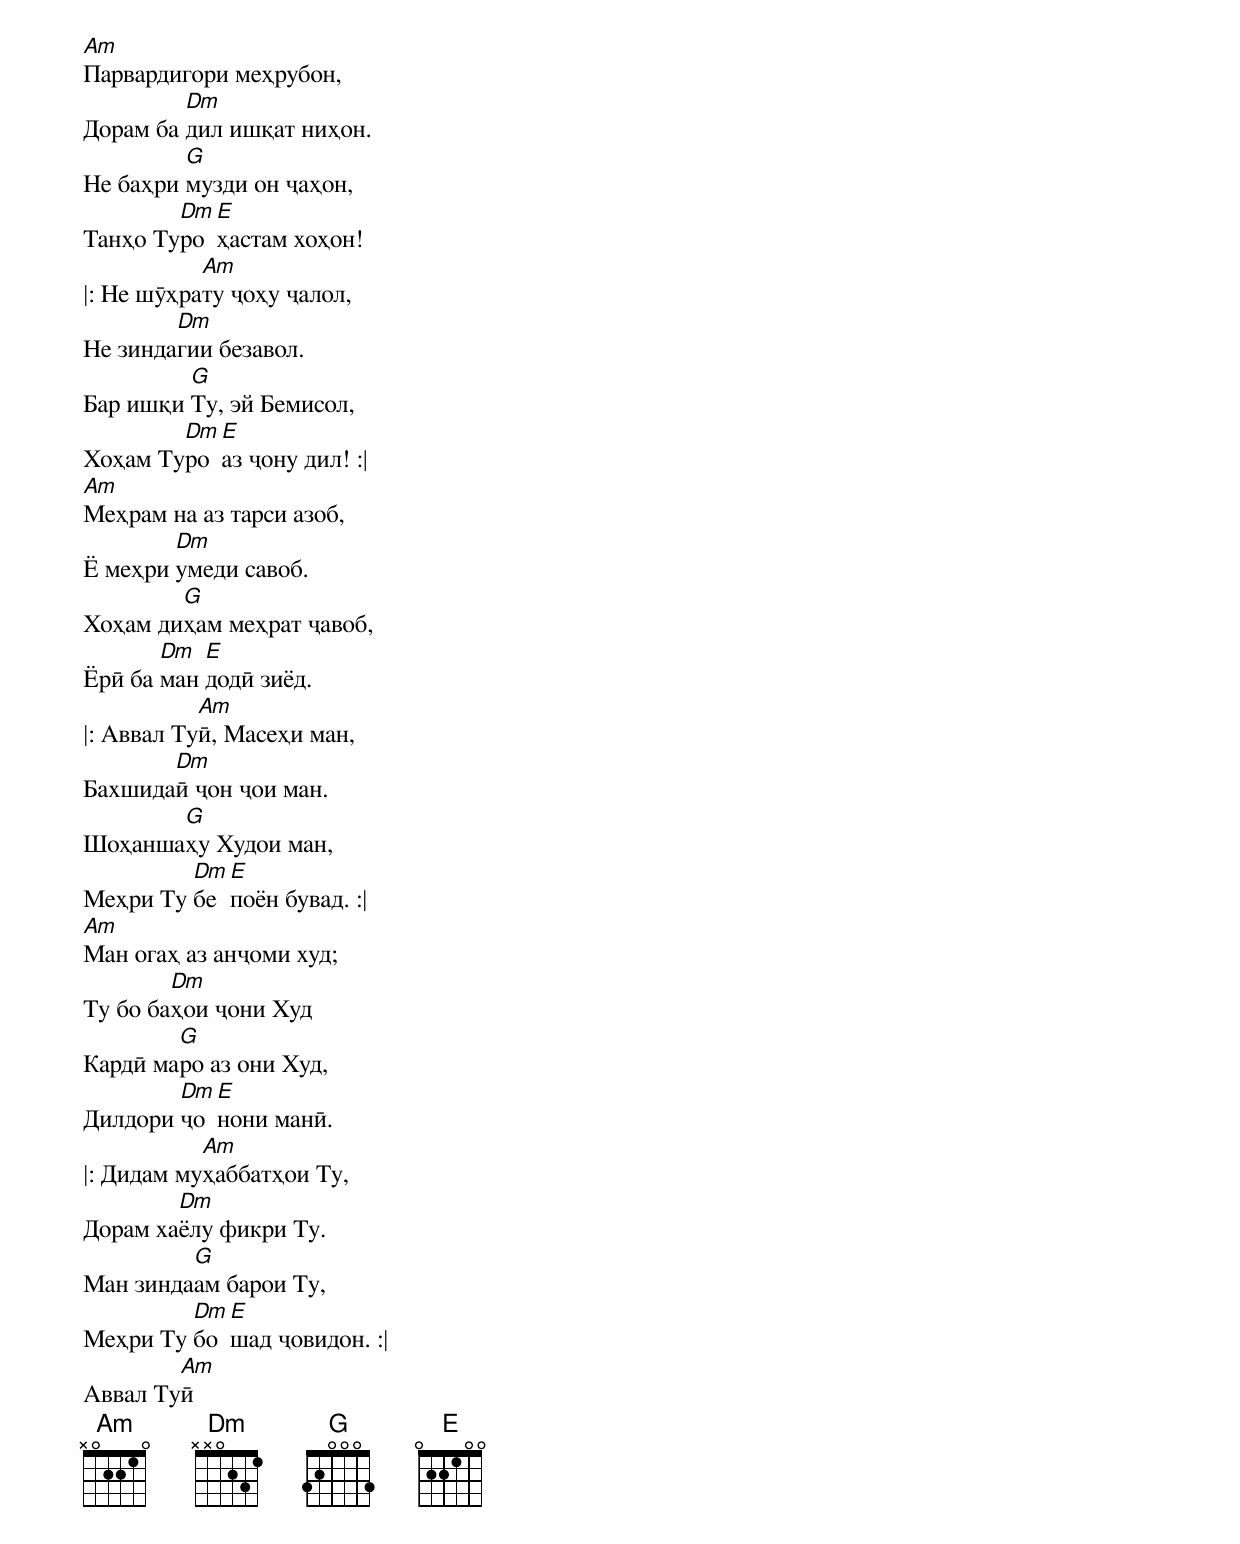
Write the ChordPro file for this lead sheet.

[Am]Парвардигори меҳрубон,
Дорам ба [Dm]дил ишқат ниҳон.
Не баҳри [G]музди он ҷаҳон,
Танҳо Ту[Dm]ро [E]ҳастам хоҳон!
|: Не шӯҳра[Am]ту ҷоҳу ҷалол,
Не зинда[Dm]гии безавол.
Бар ишқи [G]Ту, эй Бемисол,
Хоҳам Ту[Dm]ро [E]аз ҷону дил! :|
[Am]Меҳрам на аз тарси азоб,
Ё меҳри [Dm]умеди савоб.
Хоҳам ди[G]ҳам меҳрат ҷавоб,
Ёрӣ ба [Dm]ман [E]додӣ зиёд.
|: Аввал Ту[Am]ӣ, Масеҳи ман,
Бахшида[Dm]ӣ ҷон ҷои ман.
Шоҳанша[G]ҳу Худои ман,
Меҳри Ту [Dm]бе[E]поён бувад. :|
[Am]Ман огаҳ аз анҷоми худ;
Ту бо ба[Dm]ҳои ҷони Худ
Кардӣ ма[G]ро аз они Худ,
Дилдори [Dm]ҷо[E]нони манӣ.
|: Дидам му[Am]ҳаббатҳои Ту,
Дорам ха[Dm]ёлу фикри Ту.
Ман зинда[G]ам барои Ту,
Меҳри Ту [Dm]бо[E]шад ҷовидон. :|
Аввал Ту[Am]ӣ
